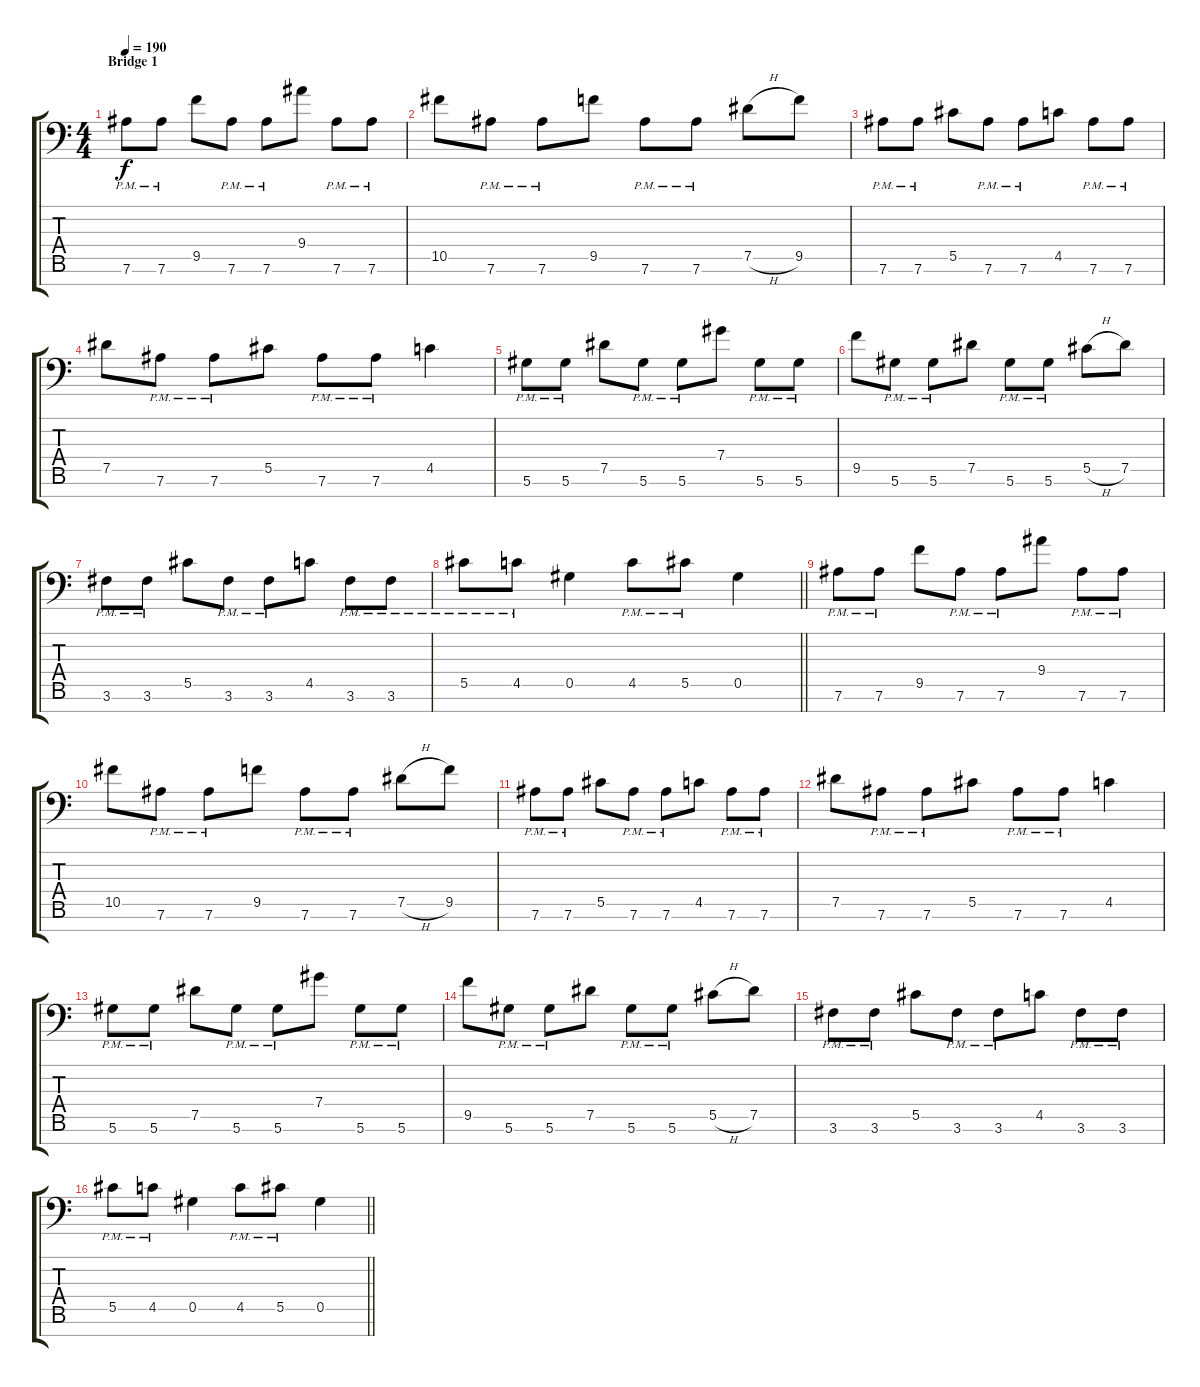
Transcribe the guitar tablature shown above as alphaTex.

\track "" {instrument distortionguitar}
\staff {score tabs}
\tuning (Eb4 Bb3 Gb3 Db3 Ab2 Eb2 Bb1) {hide}
\ts (4 4)
\section ("" "Bridge 1")
\tempo 190
\clef f4
\ks c
7.6{pm}.8{dy f} 7.6{pm}.8 9.5.8 7.6{pm}.8 7.6{pm}.8 9.4.8 7.6{pm}.8 7.6{pm}.8 |
10.5.8 7.6{pm}.8 7.6{pm}.8 9.5.8 7.6{pm}.8 7.6{pm}.8 7.5{h}.8 9.5.8 |
7.6{pm}.8 7.6{pm}.8 5.5.8 7.6{pm}.8 7.6{pm}.8 4.5.8 7.6{pm}.8 7.6{pm}.8 |
7.5.8 7.6{pm}.8 7.6{pm}.8 5.5.8 7.6{pm}.8 7.6{pm}.8 4.5.4 |
5.6{pm}.8 5.6{pm}.8 7.5.8 5.6{pm}.8 5.6{pm}.8 7.4.8 5.6{pm}.8 5.6{pm}.8 |
9.5.8 5.6{pm}.8 5.6{pm}.8 7.5.8 5.6{pm}.8 5.6{pm}.8 5.5{h}.8 7.5.8 |
3.6{pm}.8 3.6{pm}.8 5.5.8 3.6{pm}.8 3.6{pm}.8 4.5.8 3.6{pm}.8 3.6{pm}.8 |
\barLineRight lightlight
5.5{pm}.8 4.5{pm}.8 0.5.4 4.5{pm}.8 5.5{pm}.8 0.5.4 |
7.6{pm}.8 7.6{pm}.8 9.5.8 7.6{pm}.8 7.6{pm}.8 9.4.8 7.6{pm}.8 7.6{pm}.8 |
10.5.8 7.6{pm}.8 7.6{pm}.8 9.5.8 7.6{pm}.8 7.6{pm}.8 7.5{h}.8 9.5.8 |
7.6{pm}.8 7.6{pm}.8 5.5.8 7.6{pm}.8 7.6{pm}.8 4.5.8 7.6{pm}.8 7.6{pm}.8 |
7.5.8 7.6{pm}.8 7.6{pm}.8 5.5.8 7.6{pm}.8 7.6{pm}.8 4.5.4 |
5.6{pm}.8 5.6{pm}.8 7.5.8 5.6{pm}.8 5.6{pm}.8 7.4.8 5.6{pm}.8 5.6{pm}.8 |
9.5.8 5.6{pm}.8 5.6{pm}.8 7.5.8 5.6{pm}.8 5.6{pm}.8 5.5{h}.8 7.5.8 |
3.6{pm}.8 3.6{pm}.8 5.5.8 3.6{pm}.8 3.6{pm}.8 4.5.8 3.6{pm}.8 3.6{pm}.8 |
\barLineRight lightlight
5.5{pm}.8 4.5{pm}.8 0.5.4 4.5{pm}.8 5.5{pm}.8 0.5.4
